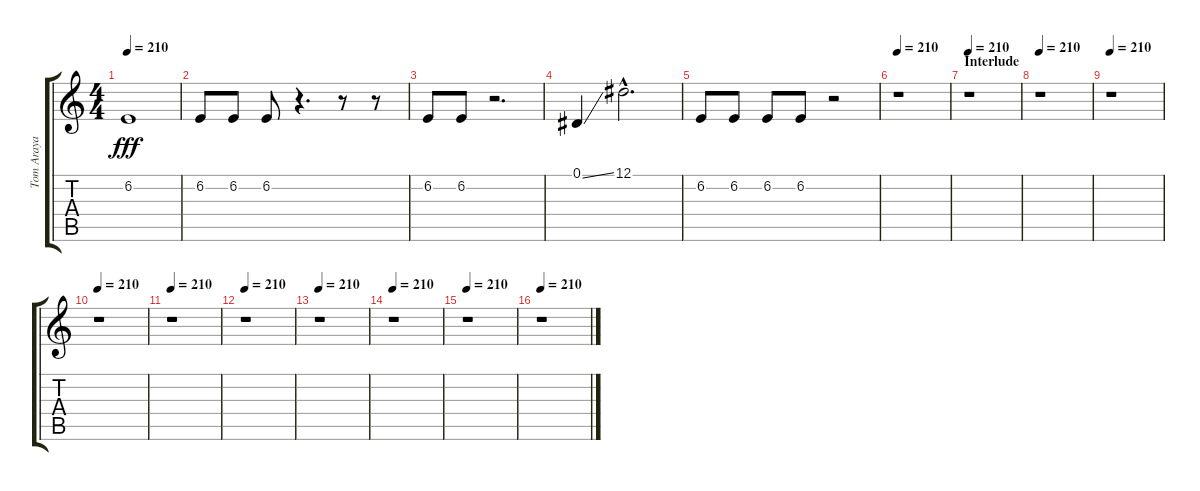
\track ("Tom Araya" "Tom Araya") {instrument gunshot}
\staff {score tabs}
\tuning (Eb4 Bb3 Gb3 Db3 Ab2 Eb2) {hide}
\ts (4 4)
\tempo 210
\clef g2
\ks c
6.2.1{dy fff} |
6.2.8 6.2.8 6.2.8 r.4{d} r.8 r.8 |
6.2.8 6.2.8 r.2{d} |
0.1{ss}.4{instrument tangoaccordion} 12.1{hac}.2{d instrument tangoaccordion} |
6.2.8{instrument gunshot} 6.2.8 6.2.8 6.2.8 r.2 |
\tempo 210
r.1 |
\section ("" "Interlude")
\tempo 184
\tempo 210
r.1 |
\tempo 210
r.1 |
\tempo 210
r.1 |
\tempo 210
r.1 |
\tempo 210
r.1 |
\tempo 210
r.1 |
\tempo 210
r.1 |
\tempo 210
r.1 |
\tempo 210
r.1 |
\tempo 210
r.1
